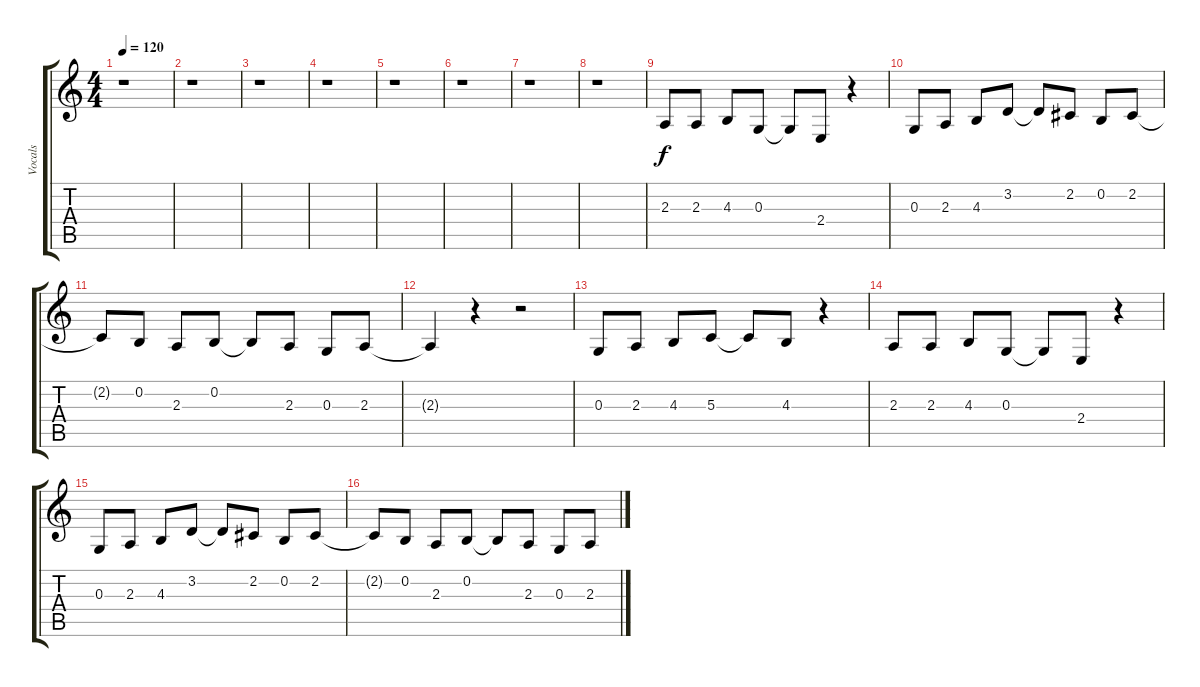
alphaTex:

\track ("Vocals" "Vocals") {instrument orchestralharp}
\staff {score tabs}
\tuning (E4 B3 G3 D3 A2 E2) {hide}
\ts (4 4)
\tempo 120
\clef g2
\ks c
r.1{dy f instrument orchestralharp} |
r.1 |
r.1 |
r.1 |
r.1 |
r.1 |
r.1 |
r.1 |
2.3.8 2.3.8 4.3.8 0.3.8 0.3{t}.8 2.4.8 r.4 |
0.3.8 2.3.8 4.3.8 3.2.8 3.2{t}.8 2.2.8 0.2.8 2.2.8 |
2.2{t}.8 0.2.8 2.3.8 0.2.8 0.2{t}.8 2.3.8 0.3.8 2.3.8 |
2.3{t}.4 r.4 r.2 |
0.3.8 2.3.8 4.3.8 5.3.8 5.3{t}.8 4.3.8 r.4 |
2.3.8 2.3.8 4.3.8 0.3.8 0.3{t}.8 2.4.8 r.4 |
0.3.8 2.3.8 4.3.8 3.2.8 3.2{t}.8 2.2.8 0.2.8 2.2.8 |
2.2{t}.8 0.2.8 2.3.8 0.2.8 0.2{t}.8 2.3.8 0.3.8 2.3.8
